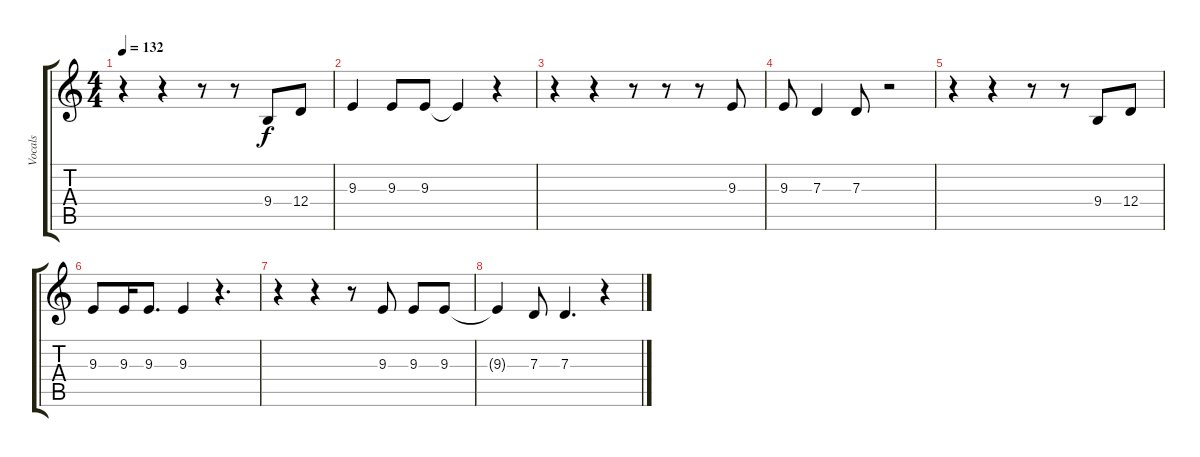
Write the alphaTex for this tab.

\track ("Vocals" "Vocals") {instrument musicbox}
\staff {score tabs}
\tuning (E4 B3 G3 D3 A2 E2) {hide}
\ts (4 4)
\tempo 132
\clef g2
\ks c
r.4{dy f} r.4 r.8 r.8 9.4.8 12.4.8 |
9.3.4 9.3.8 9.3.8 9.3{t}.4 r.4 |
r.4 r.4 r.8 r.8 r.8 9.3.8 |
9.3.8 7.3.4 7.3.8 r.2 |
r.4 r.4 r.8 r.8 9.4.8 12.4.8 |
9.3.8 9.3.16 9.3.8{d} 9.3.4 r.4{d} |
r.4 r.4 r.8 9.3.8 9.3.8 9.3.8 |
9.3{t}.4 7.3.8 7.3.4{d} r.4
